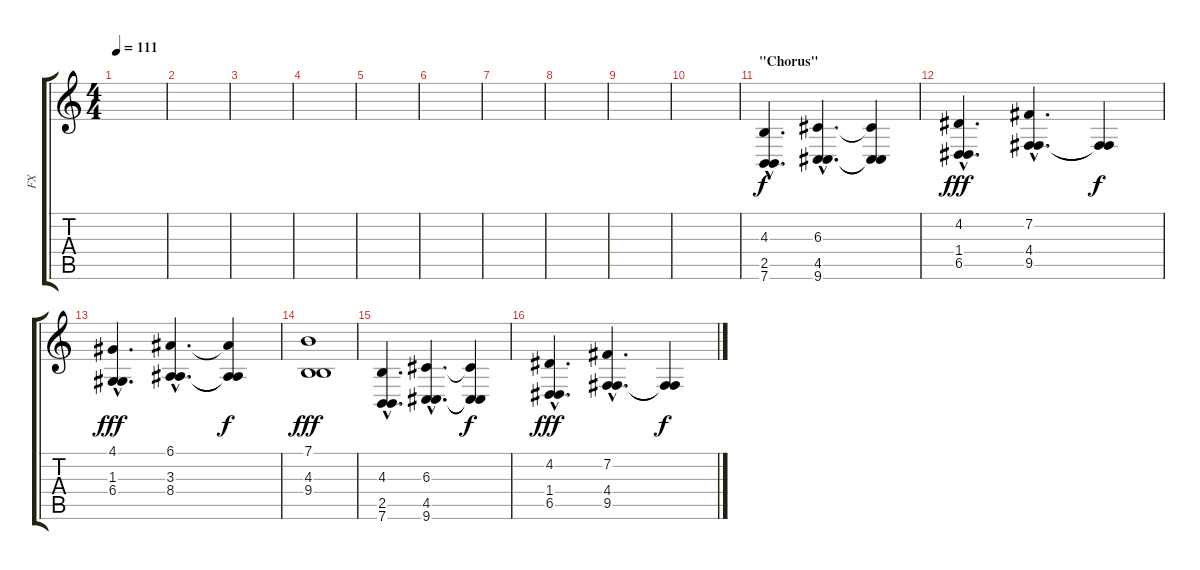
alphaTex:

\track ("FX" "FX") {instrument pad1newage}
\staff {score tabs}
\tuning (E4 B3 G3 D3 A2 E2) {hide}
\ts (4 4)
\tempo 111
\clef g2
\ks c
|
|
|
|
|
|
|
|
|
|
\section ("" "\"Chorus\"")
(4.3{hac} 2.5{hac} 7.6{hac}).4{d} (6.3{hac} 4.5{hac} 9.6{hac}).4{d} (6.3{t} 4.5{t} 9.6{t}).4{dy f} |
(4.2{hac} 1.4{hac} 6.5{hac}).4{d dy fff} (7.2{hac} 4.4{hac} 9.5{hac}).4{d} (4.4{t} 9.5{t}).4{dy f} |
(4.1{hac} 1.3{hac} 6.4{hac}).4{d dy fff} (6.1{hac} 3.3{hac} 8.4{hac}).4{d} (6.1{t} 3.3{t} 8.4{t}).4{dy f} |
(7.1 4.3 9.4).1{dy fff} |
(4.3{hac} 2.5{hac} 7.6{hac}).4{d} (6.3{hac} 4.5{hac} 9.6{hac}).4{d} (6.3{t} 4.5{t} 9.6{t}).4{dy f} |
(4.2{hac} 1.4{hac} 6.5{hac}).4{d dy fff} (7.2{hac} 4.4{hac} 9.5{hac}).4{d} (4.4{t} 9.5{t}).4{dy f}
